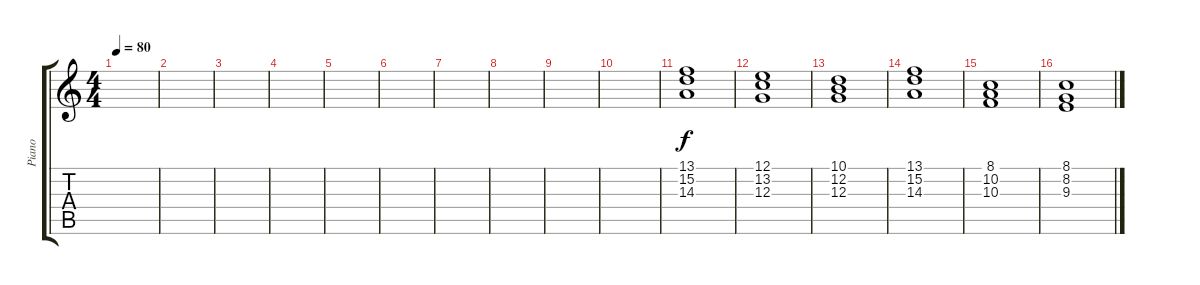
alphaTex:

\track ("Piano" "Piano") {instrument electricpiano2}
\staff {score tabs}
\tuning (E4 B3 G3 D3 A2 D2) {hide}
\ts (4 4)
\tempo 80
\clef g2
\ks c
|
|
|
|
|
|
|
|
|
|
(13.1 15.2 14.3).1 |
(12.1 13.2 12.3).1 |
(10.1 12.2 12.3).1 |
(13.1 15.2 14.3).1 |
(8.1 10.2 10.3).1 |
(8.1 8.2 9.3).1
